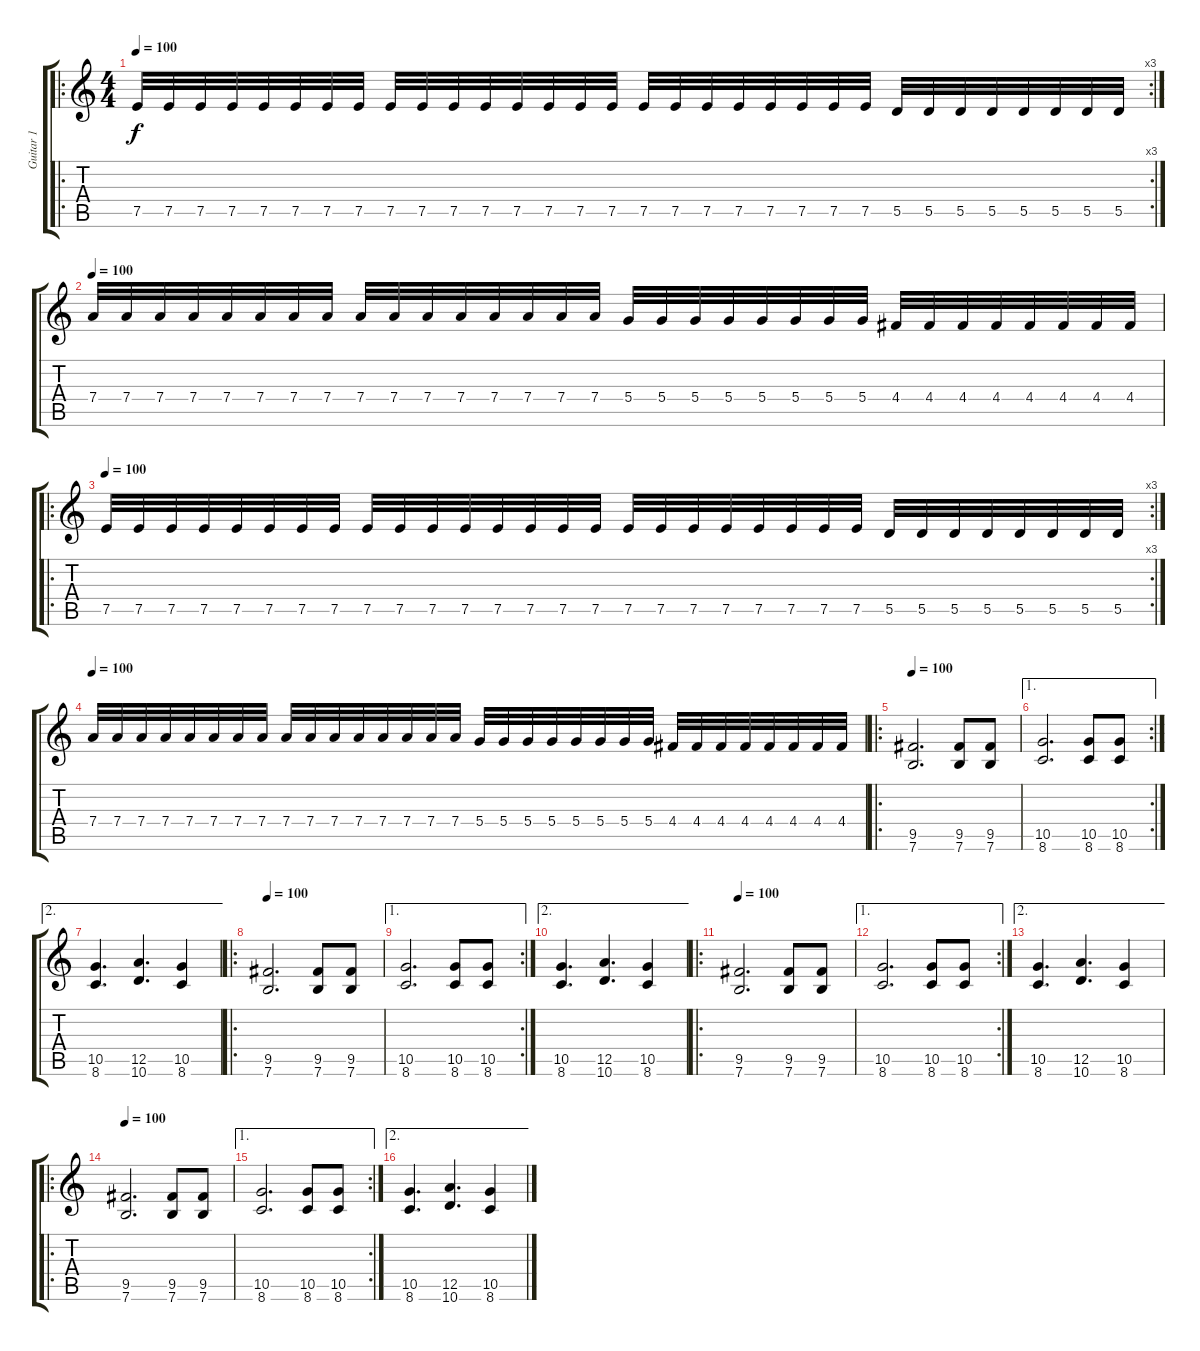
\track ("Guitar 1" "Guitar 1") {instrument distortionguitar}
\staff {score tabs}
\tuning (E4 B3 G3 D3 A2 E2) {hide}
\ro
\rc 3
\ts (4 4)
\tempo 100
\clef g2
\ks c
7.5.32{dy f} 7.5.32 7.5.32 7.5.32 7.5.32 7.5.32 7.5.32 7.5.32 7.5.32 7.5.32 7.5.32 7.5.32 7.5.32 7.5.32 7.5.32 7.5.32 7.5.32 7.5.32 7.5.32 7.5.32 7.5.32 7.5.32 7.5.32 7.5.32 5.5.32 5.5.32 5.5.32 5.5.32 5.5.32 5.5.32 5.5.32 5.5.32 |
\tempo 100
7.4.32 7.4.32 7.4.32 7.4.32 7.4.32 7.4.32 7.4.32 7.4.32 7.4.32 7.4.32 7.4.32 7.4.32 7.4.32 7.4.32 7.4.32 7.4.32 5.4.32 5.4.32 5.4.32 5.4.32 5.4.32 5.4.32 5.4.32 5.4.32 4.4.32 4.4.32 4.4.32 4.4.32 4.4.32 4.4.32 4.4.32 4.4.32 |
\ro
\rc 3
\tempo 100
7.5.32 7.5.32 7.5.32 7.5.32 7.5.32 7.5.32 7.5.32 7.5.32 7.5.32 7.5.32 7.5.32 7.5.32 7.5.32 7.5.32 7.5.32 7.5.32 7.5.32 7.5.32 7.5.32 7.5.32 7.5.32 7.5.32 7.5.32 7.5.32 5.5.32 5.5.32 5.5.32 5.5.32 5.5.32 5.5.32 5.5.32 5.5.32 |
\tempo 100
7.4.32 7.4.32 7.4.32 7.4.32 7.4.32 7.4.32 7.4.32 7.4.32 7.4.32 7.4.32 7.4.32 7.4.32 7.4.32 7.4.32 7.4.32 7.4.32 5.4.32 5.4.32 5.4.32 5.4.32 5.4.32 5.4.32 5.4.32 5.4.32 4.4.32 4.4.32 4.4.32 4.4.32 4.4.32 4.4.32 4.4.32 4.4.32 |
\ro
\tempo 100
(9.5 7.6).2{d} (9.5 7.6).8 (9.5 7.6).8 |
\ae 1
\rc 2
(10.5 8.6).2{d} (10.5 8.6).8 (10.5 8.6).8 |
\ae 2
(10.5 8.6).4{d} (12.5 10.6).4{d} (10.5 8.6).4 |
\ro
\tempo 100
(9.5 7.6).2{d} (9.5 7.6).8 (9.5 7.6).8 |
\ae 1
\rc 2
(10.5 8.6).2{d} (10.5 8.6).8 (10.5 8.6).8 |
\ae 2
(10.5 8.6).4{d} (12.5 10.6).4{d} (10.5 8.6).4 |
\ro
\tempo 100
(9.5 7.6).2{d} (9.5 7.6).8 (9.5 7.6).8 |
\ae 1
\rc 2
(10.5 8.6).2{d} (10.5 8.6).8 (10.5 8.6).8 |
\ae 2
(10.5 8.6).4{d} (12.5 10.6).4{d} (10.5 8.6).4 |
\ro
\tempo 100
(9.5 7.6).2{d} (9.5 7.6).8 (9.5 7.6).8 |
\ae 1
\rc 2
(10.5 8.6).2{d} (10.5 8.6).8 (10.5 8.6).8 |
\ae 2
(10.5 8.6).4{d} (12.5 10.6).4{d} (10.5 8.6).4
